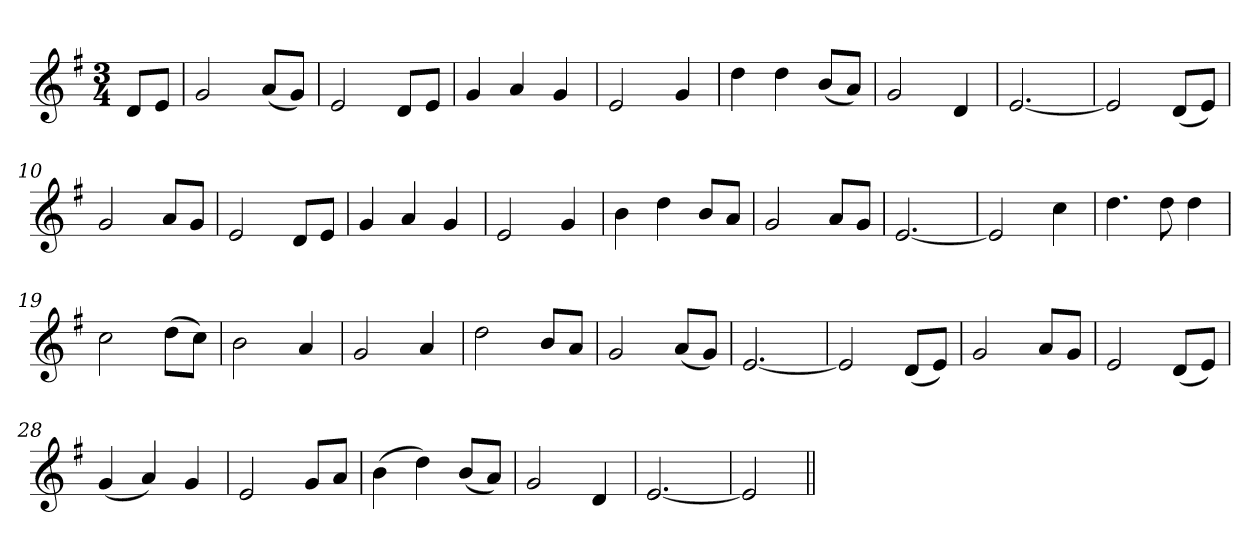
**kern
*part1
*staff1
*clefG2
*k[f#]
*G:
*M3/4
=1
8d/L
8e/J
=2
2g/
(<8a/L
8g/J)
=3
2e/
8d/L
8e/J
=4
4g/
4a/
4g/
=5
2e/
4g/
=6
4dd\
4dd\
(<8b/L
8a/J)
=7
2g/
4d/
=8
[2.e/
=9
2e/]
(<8d/L
8e/J)
=10
2g/
8a/L
8g/J
=11
2e/
8d/L
8e/J
=12
4g/
4a/
4g/
=13
2e/
4g/
!!LO:LB:g=z
=14
4b\
4dd\
8b/L
8a/J
=15
2g/
8a/L
8g/J
=16
[2.e/
=17
2e/]
4cc\
=18
4.dd\
8dd\
4dd\
=19
2cc\
(>8dd\L
8cc\J)
=20
2b\
4a/
=21
2g/
4a/
=22
2dd\
8b/L
8a/J
=23
2g/
(<8a/L
8g/J)
=24
[2.e/
=25
2e/]
(<8d/L
8e/J)
=26
2g/
8a/L
8g/J
=27
2e/
(<8d/L
8e/J)
!!LO:LB:g=z
=28
(<4g/
4a/)
4g/
=29
2e/
8g/L
8a/J
=30
(>4b\
4dd\)
(<8b/L
8a/J)
=31
2g/
4d/
=32
[2.e/
=33
2e/]
=||
*-
